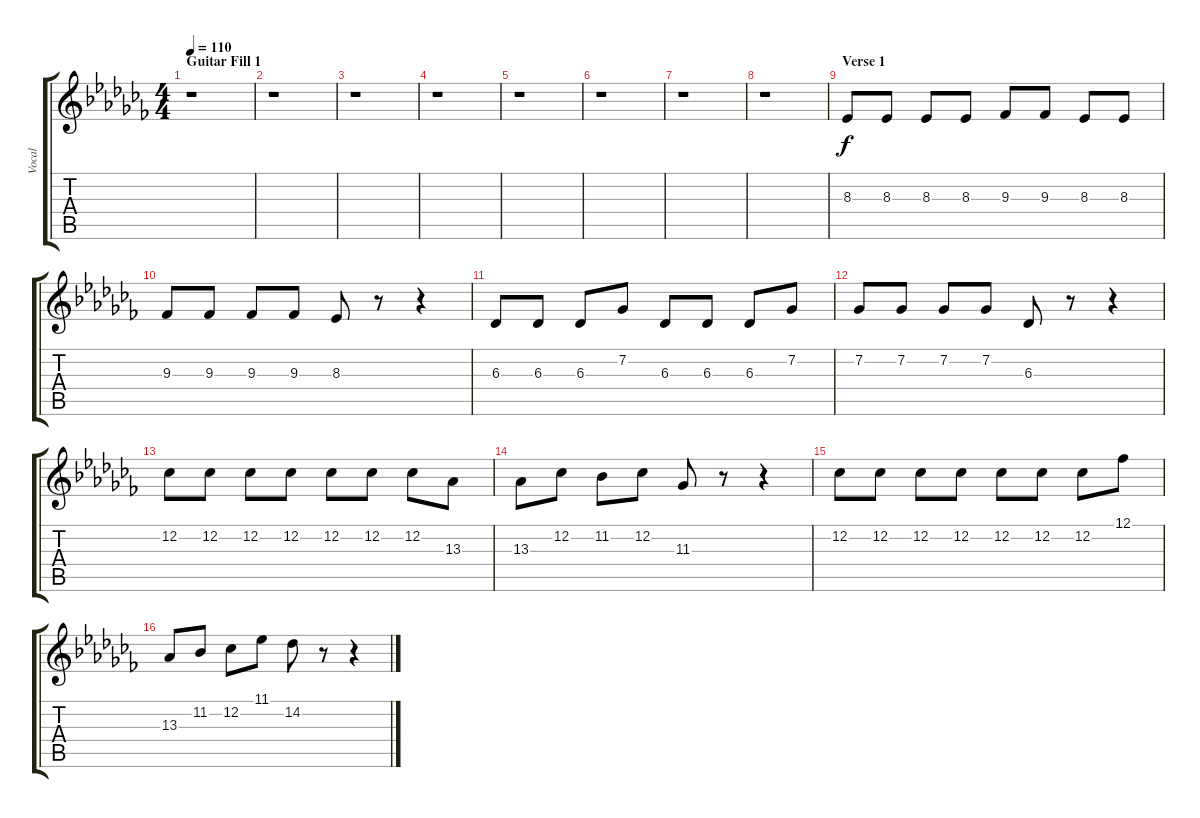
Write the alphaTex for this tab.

\track ("Vocal" "Vocal") {instrument electricgrandpiano}
\staff {score tabs}
\tuning (E4 B3 G3 D3 A2 E2) {hide}
\ts (4 4)
\section ("" "Guitar Fill 1")
\tempo 110
\clef g2
\ks abminor
r.1{dy f} |
r.1 |
r.1 |
r.1 |
r.1 |
r.1 |
r.1 |
r.1 |
\section ("" "Verse 1")
8.3.8 8.3.8 8.3.8 8.3.8 9.3.8 9.3.8 8.3.8 8.3.8 |
9.3.8 9.3.8 9.3.8 9.3.8 8.3.8 r.8 r.4 |
6.3.8 6.3.8 6.3.8 7.2.8 6.3.8 6.3.8 6.3.8 7.2.8 |
7.2.8 7.2.8 7.2.8 7.2.8 6.3.8 r.8 r.4 |
12.2.8 12.2.8 12.2.8 12.2.8 12.2.8 12.2.8 12.2.8 13.3.8 |
13.3.8 12.2.8 11.2.8 12.2.8 11.3.8 r.8 r.4 |
12.2.8 12.2.8 12.2.8 12.2.8 12.2.8 12.2.8 12.2.8 12.1.8 |
13.3.8 11.2.8 12.2.8 11.1.8 14.2.8 r.8 r.4
